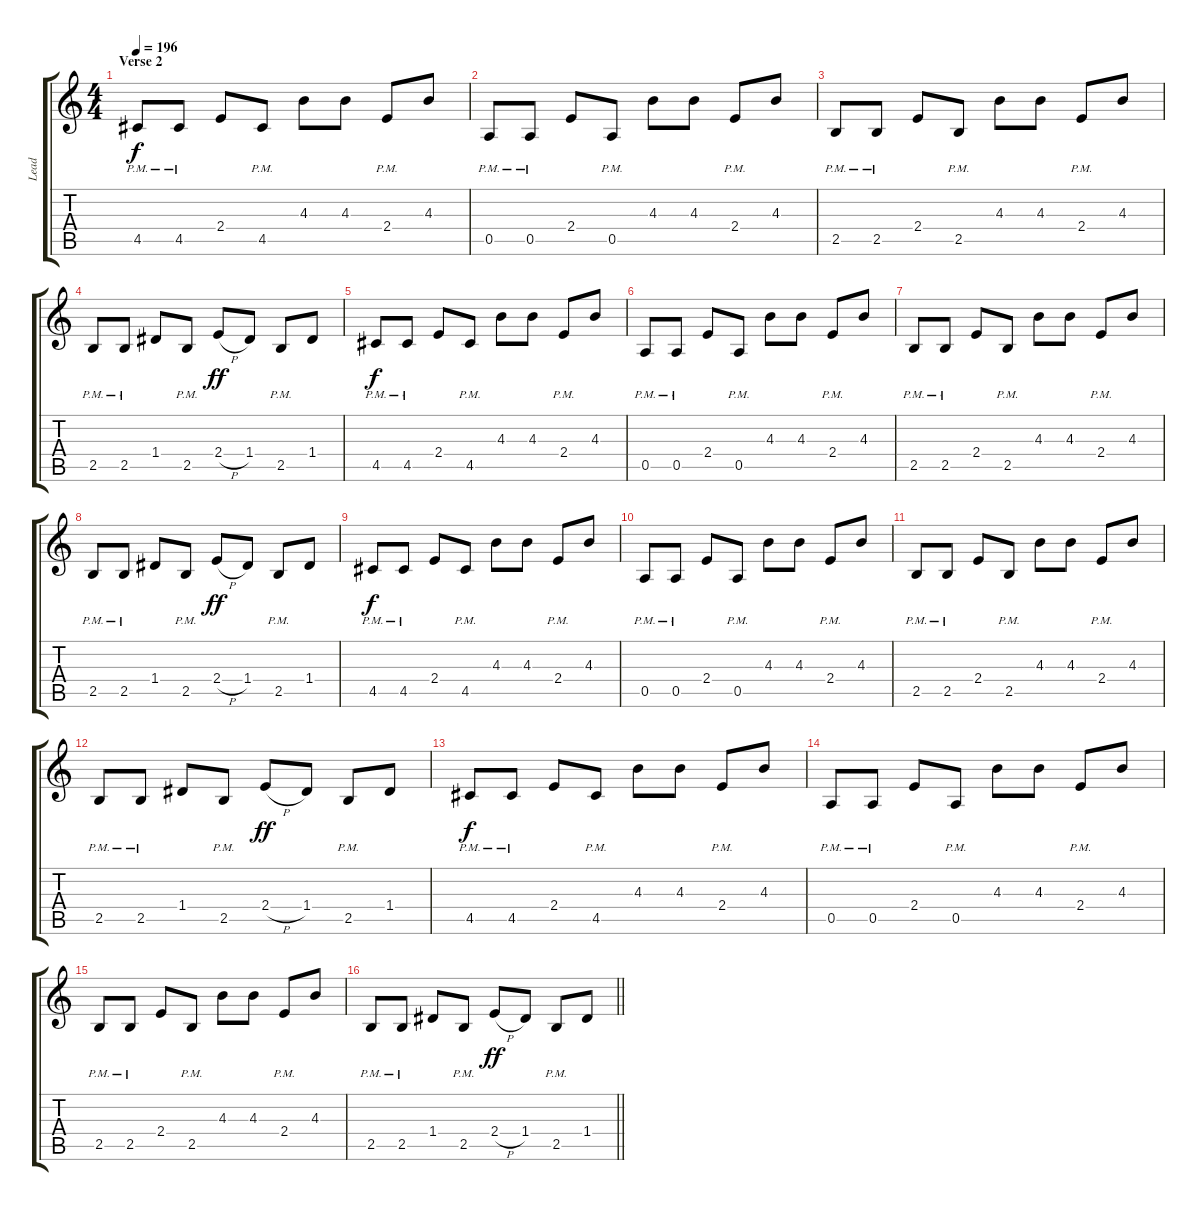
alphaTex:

\track ("Lead" "Lead") {instrument distortionguitar}
\staff {score tabs}
\tuning (E4 B3 G3 D3 A2 E2) {hide}
\ts (4 4)
\section ("" "Verse 2")
\tempo 196
\clef g2
\ks c
4.5{pm}.8{dy f instrument overdrivenguitar} 4.5{pm}.8 2.4.8 4.5{pm}.8 4.3.8 4.3.8 2.4{pm}.8 4.3.8 |
0.5{pm}.8 0.5{pm}.8 2.4.8 0.5{pm}.8 4.3.8 4.3.8 2.4{pm}.8 4.3.8 |
2.5{pm}.8 2.5{pm}.8 2.4.8 2.5{pm}.8 4.3.8 4.3.8 2.4{pm}.8 4.3.8 |
2.5{pm}.8 2.5{pm}.8 1.4.8 2.5{pm}.8 2.4{h}.8{dy ff} 1.4.8 2.5{pm}.8 1.4.8 |
4.5{pm}.8{dy f instrument overdrivenguitar} 4.5{pm}.8 2.4.8 4.5{pm}.8 4.3.8 4.3.8 2.4{pm}.8 4.3.8 |
0.5{pm}.8 0.5{pm}.8 2.4.8 0.5{pm}.8 4.3.8 4.3.8 2.4{pm}.8 4.3.8 |
2.5{pm}.8 2.5{pm}.8 2.4.8 2.5{pm}.8 4.3.8 4.3.8 2.4{pm}.8 4.3.8 |
2.5{pm}.8 2.5{pm}.8 1.4.8 2.5{pm}.8 2.4{h}.8{dy ff} 1.4.8 2.5{pm}.8 1.4.8 |
4.5{pm}.8{dy f instrument overdrivenguitar} 4.5{pm}.8 2.4.8 4.5{pm}.8 4.3.8 4.3.8 2.4{pm}.8 4.3.8 |
0.5{pm}.8 0.5{pm}.8 2.4.8 0.5{pm}.8 4.3.8 4.3.8 2.4{pm}.8 4.3.8 |
2.5{pm}.8 2.5{pm}.8 2.4.8 2.5{pm}.8 4.3.8 4.3.8 2.4{pm}.8 4.3.8 |
2.5{pm}.8 2.5{pm}.8 1.4.8 2.5{pm}.8 2.4{h}.8{dy ff} 1.4.8 2.5{pm}.8 1.4.8 |
4.5{pm}.8{dy f instrument overdrivenguitar} 4.5{pm}.8 2.4.8 4.5{pm}.8 4.3.8 4.3.8 2.4{pm}.8 4.3.8 |
0.5{pm}.8 0.5{pm}.8 2.4.8 0.5{pm}.8 4.3.8 4.3.8 2.4{pm}.8 4.3.8 |
2.5{pm}.8 2.5{pm}.8 2.4.8 2.5{pm}.8 4.3.8 4.3.8 2.4{pm}.8 4.3.8 |
\barLineRight lightlight
2.5{pm}.8 2.5{pm}.8 1.4.8 2.5{pm}.8 2.4{h}.8{dy ff} 1.4.8 2.5{pm}.8 1.4.8
